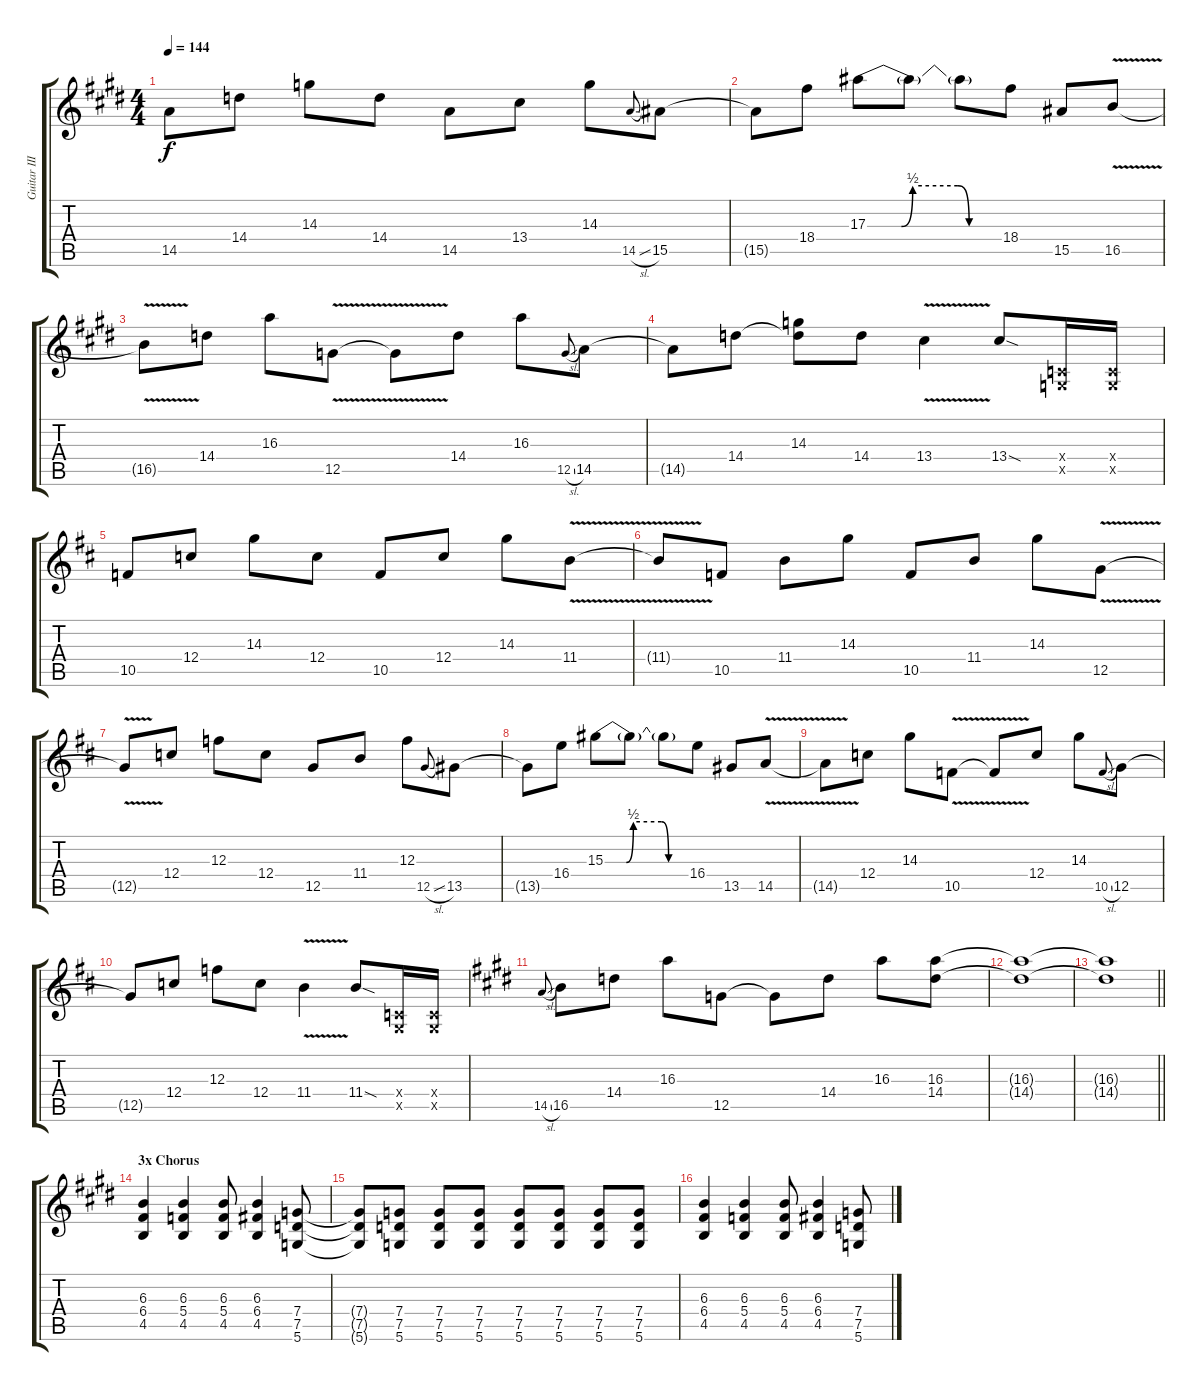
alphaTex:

\track ("Guitar III (right)" "Guitar III") {instrument overdrivenguitar}
\staff {score tabs}
\tuning (D4 A3 F3 C3 G2 D2) {hide}
\ts (4 4)
\tempo 144
\clef g2
\ks c#minor
14.5{t}.8{dy f} 14.4.8 14.3.8 14.4.8 14.5.8 13.4.8 14.3.8 14.5{sl}.8{gr onbeat} 15.5.8 |
15.5{t}.8 18.4.8 17.3{be (custom 0 0 15 0 20 2 40 2 45 0 60 0)}.8 17.3{t}.8 17.3{t}.8 18.4.8 15.5.8 16.5{v}.8 |
16.5{t}.8 14.4.8 16.3.8 12.5{v}.8 12.5{t}.8 14.4.8 16.3.8 12.5{sl}.8{gr onbeat} 14.5.8 |
14.5{t}.8 14.4.8 (14.3 14.4{t}).8 14.4.8 13.4{v}.4 13.4{sod}.8 (0.4{x} 0.5{x}).16 (0.4{x} 0.5{x}).16 |
\ks d
10.5.8 12.4.8 14.3.8 12.4.8 10.5.8 12.4.8 14.3.8 11.4{v}.8 |
11.4{t}.8 10.5.8 11.4.8 14.3.8 10.5.8 11.4.8 14.3.8 12.5{v}.8 |
12.5{t}.8 12.4.8 12.3.8 12.4.8 12.5.8 11.4.8 12.3.8 12.5{sl}.8{gr onbeat} 13.5.8 |
13.5{t}.8 16.4.8 15.3{be (custom 0 0 15 0 20 2 40 2 45 0 60 0)}.8 15.3{t}.8 15.3{t}.8 16.4.8 13.5.8 14.5{v}.8 |
14.5{t}.8 12.4.8 14.3.8 10.5{v}.8 10.5{t}.8 12.4.8 14.3.8 10.5{sl}.8{gr onbeat} 12.5.8 |
12.5{t}.8 12.4.8 12.3.8 12.4.8 11.4{v}.4 11.4{sod}.8 (0.4{x} 0.5{x}).16 (0.4{x} 0.5{x}).16 |
\ks c#minor
14.5{sl}.8{gr onbeat} 16.5.8 14.4.8 16.3.8 12.5.8 12.5{t}.8 14.4.8 16.3.8 (16.3 14.4).8 |
(16.3{t} 14.4{t}).1 |
\barLineRight lightlight
(16.3{t} 14.4{t}).1 |
\section ("" "3x Chorus")
(6.3 6.4 4.5).4 (6.3 5.4 4.5).4 (6.3 5.4 4.5).8 (6.3 6.4 4.5).4 (7.4 7.5 5.6).8 |
(7.4{t} 7.5{t} 5.6{t}).8 (7.4 7.5 5.6).8 (7.4 7.5 5.6).8 (7.4 7.5 5.6).8 (7.4 7.5 5.6).8 (7.4 7.5 5.6).8 (7.4 7.5 5.6).8 (7.4 7.5 5.6).8 |
(6.3 6.4 4.5).4 (6.3 5.4 4.5).4 (6.3 5.4 4.5).8 (6.3 6.4 4.5).4 (7.4 7.5 5.6).8
